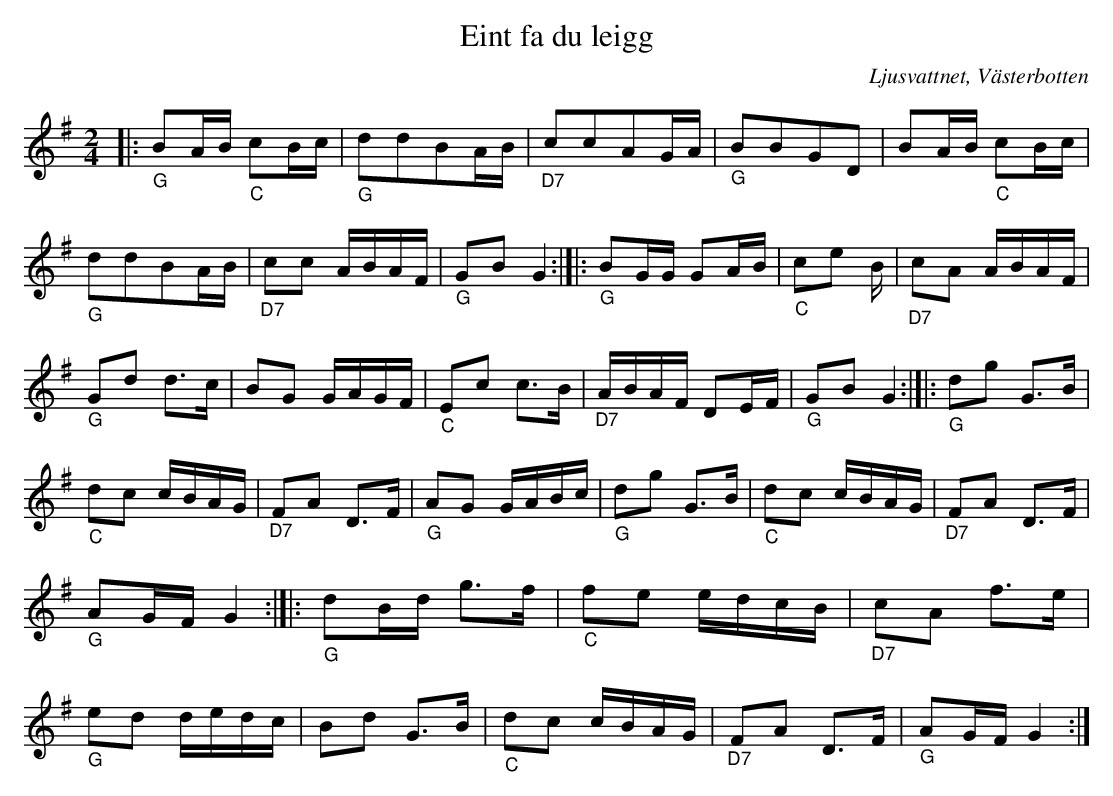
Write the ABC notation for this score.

X:1
T:Eint fa du leigg
O:Ljusvattnet, Västerbotten
M:2/4
L:1/16
K:G
|:"_G" B2AB "_C" c2Bc | "_G" d2d2B2AB | "_D7"c2c2A2GA | "_G" B2B2G2D2 |B2AB "_C" c2Bc |"_G" d2d2B2AB |"_D7" c2c2 ABAF | "_G" G2B2 G4  :|]|: "_G" B2GG G2AB | "_C" c2e2 23B | "_D7" c2A2 ABAF | "_G" G2d2 d3c | B2G2 GAGF | "_C" E2c2 c3B | "_D7" ABAF D2EF | "_G" G2B2 G4 :|]|: "_G" d2g2 G3B | "_C" d2c2 cBAG |"_D7" F2A2 D3F | "_G" A2G2 GABc | "_G" d2g2 G3B | "_C" d2c2 cBAG | "_D7" F2A2 D3F | "_G" A2GF G4 :|[|: "_G" d2Bd g3f |"_C" f2e2 edcB | "_D7" c2A2 f3e | "_G" e2d2 dedc | B2d2 G3B | "_C" d2c2 cBAG | "_D7" F2A2 D3F | "_G" A2GF G4:|]
